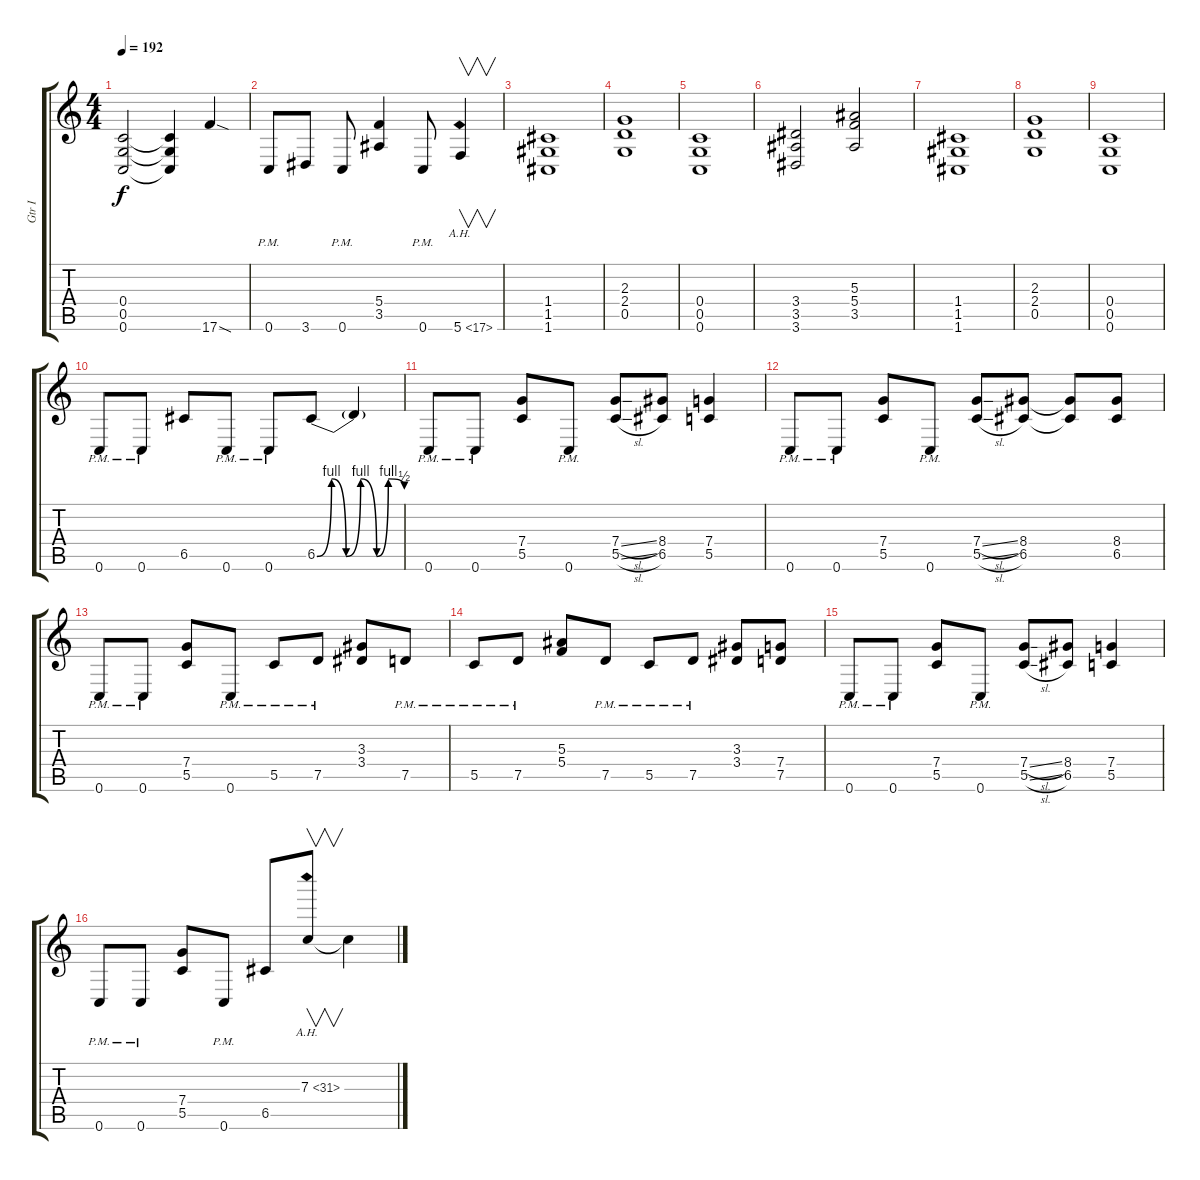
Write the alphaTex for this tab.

\track ("Gtr I" "Gtr I") {instrument distortionguitar}
\staff {score tabs}
\tuning (D4 A3 F3 C3 G2 C2) {hide}
\ts (4 4)
\tempo 192
\clef g2
\ks c
(0.4 0.5 0.6).2{dy f} (0.4{t} 0.5{t} 0.6{t}).4 17.6{sod}.4 |
0.6{pm}.8 3.6.8 0.6{pm}.8 (5.4 3.5).4 0.6{pm}.8 5.6{ah 12}.4{v} |
(1.4 1.5 1.6).1 |
(2.3 2.4 0.5).1 |
(0.4 0.5 0.6).1 |
(3.4 3.5 3.6).2 (5.3 5.4 3.5).2 |
(1.4 1.5 1.6).1 |
(2.3 2.4 0.5).1 |
(0.4 0.5 0.6).1 |
0.6{pm}.8 0.6{pm}.8 6.5.8 0.6{pm}.8 0.6{pm}.8 6.5{be (custom 0 0 10 4 20 0 30 4 41 0 49 4 60 2)}.8 6.5{t}.4 |
0.6{pm}.8 0.6{pm}.8 (7.4 5.5).8 0.6{pm}.8 (7.4{sl} 5.5{sl}).8 (8.4 6.5).8 (7.4 5.5).4 |
0.6{pm}.8 0.6{pm}.8 (7.4 5.5).8 0.6{pm}.8 (7.4{sl} 5.5{sl}).8 (8.4 6.5).8 (8.4{t} 6.5{t}).8 (8.4 6.5).8 |
0.6{pm}.8 0.6{pm}.8 (7.4 5.5).8 0.6{pm}.8 5.5{pm}.8 7.5{pm}.8 (3.3 3.4).8 7.5{pm}.8 |
5.5{pm}.8 7.5{pm}.8 (5.3 5.4).8 7.5{pm}.8 5.5{pm}.8 7.5{pm}.8 (3.3 3.4).8 (7.4 7.5).8 |
0.6{pm}.8 0.6{pm}.8 (7.4 5.5).8 0.6{pm}.8 (7.4{sl} 5.5{sl}).8 (8.4 6.5).8 (7.4 5.5).4 |
0.6{pm}.8 0.6{pm}.8 (7.4 5.5).8 0.6{pm}.8 6.5.8 7.3{ah 24}.8{v} 7.3{t}.4
